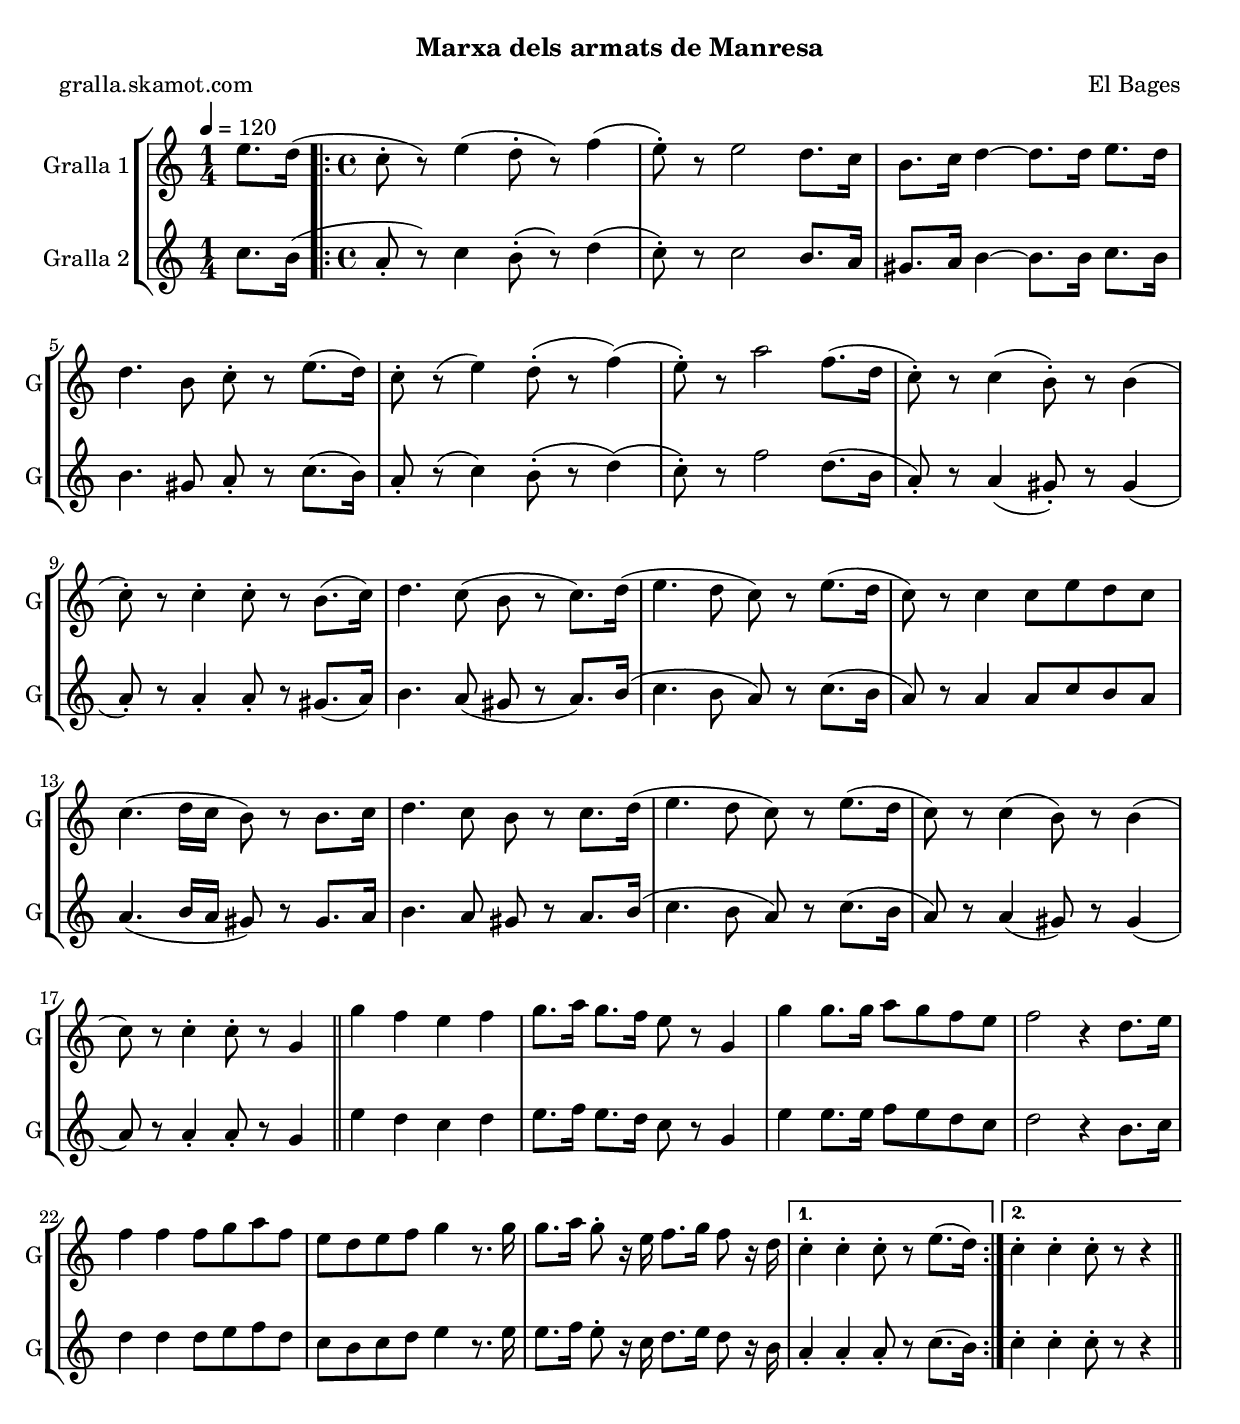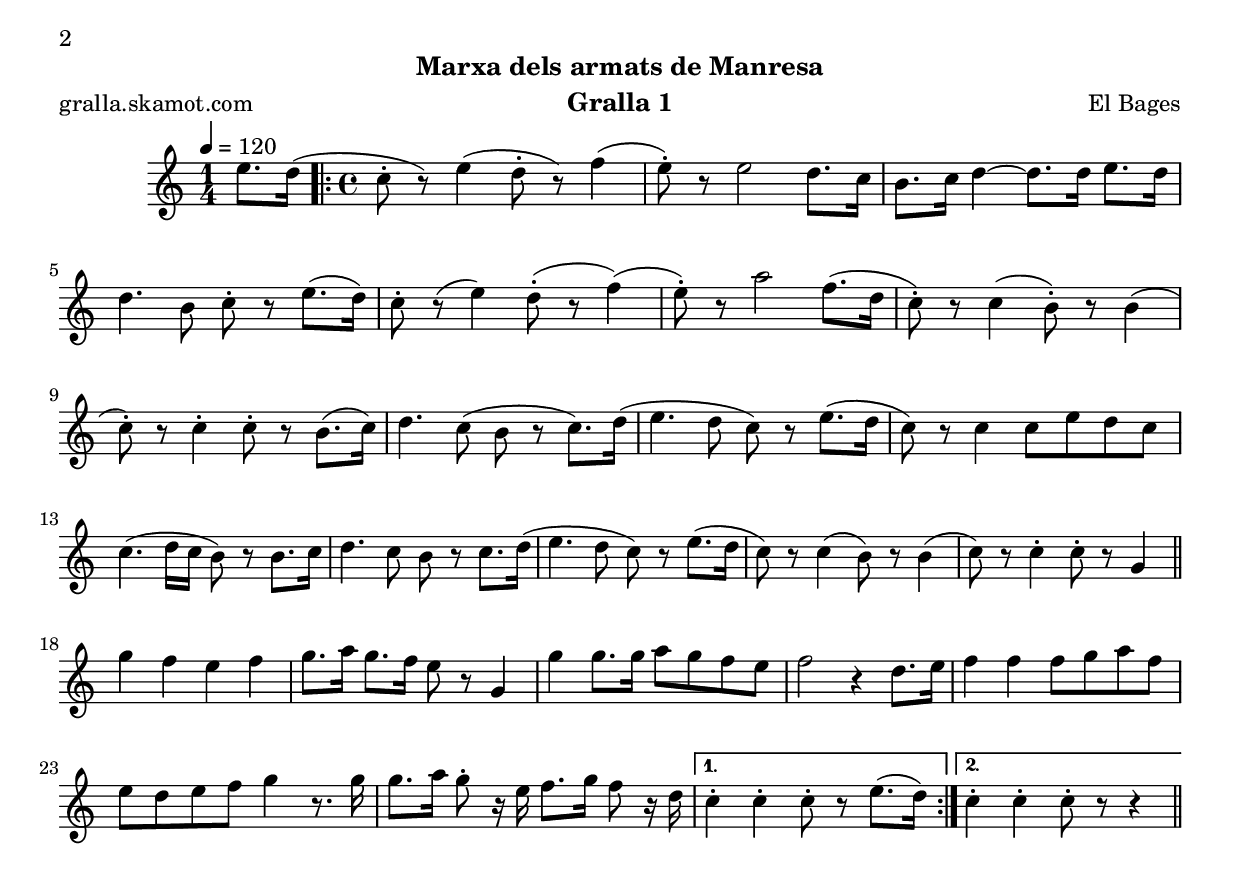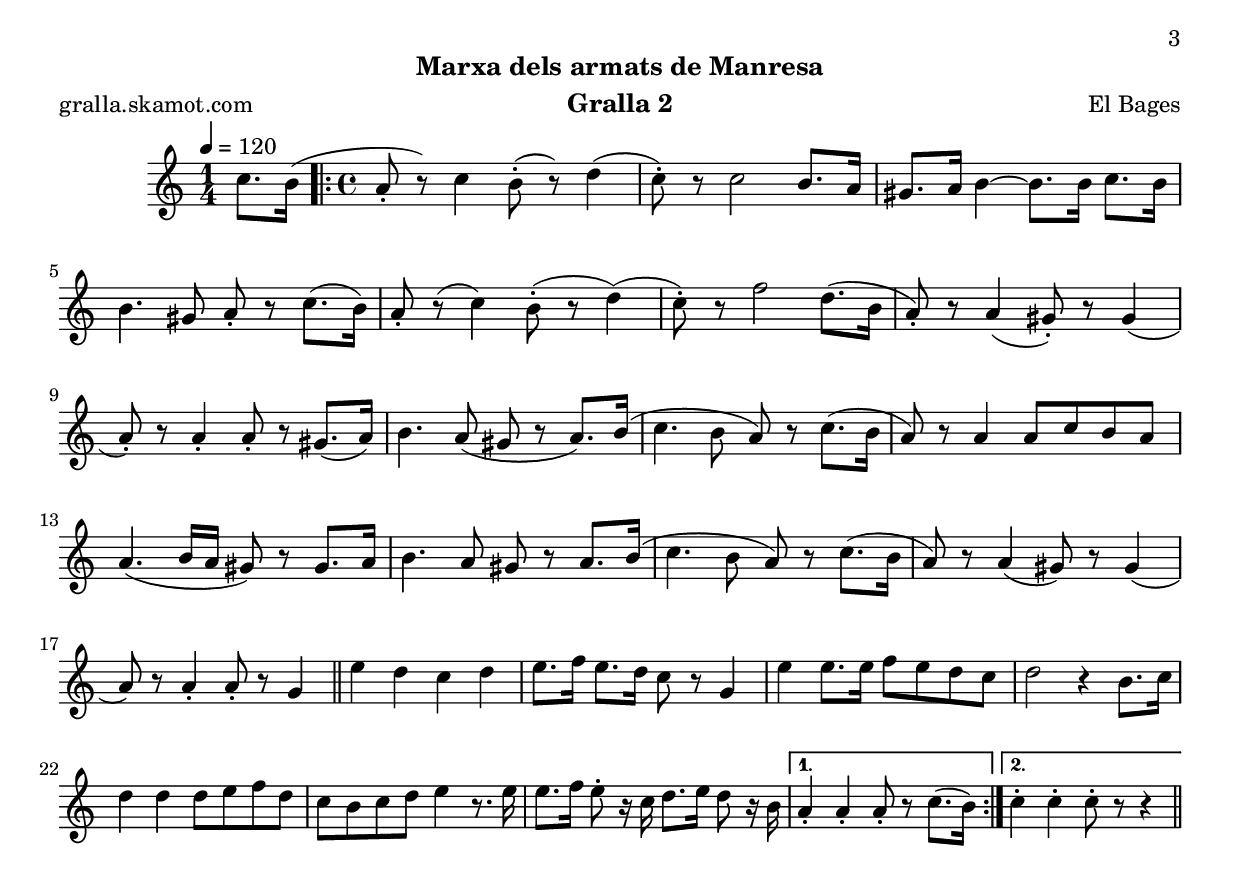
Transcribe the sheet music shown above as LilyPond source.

\version "2.16.2"

\header {
  dedication=""
  title=""
  subtitle="Marxa dels armats de Manresa"
  subsubtitle=""
  poet="gralla.skamot.com"
  meter=""
  piece=""
  composer="El Bages"
  arranger=""
  opus=""
  instrument=""
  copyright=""
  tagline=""
}

liniaroAa =
\relative e''
{
  \tempo 4=120
  \clef treble
  \key c \major
  \time 1/4
  e8. d16 (  |
  \time 4/4   \repeat volta 2 { c8-. r ) e4 ( d8-. r ) f4 (  |
  e8-. ) r e2 d8. c16  |
  b8. c16 d4 ~ d8. d16 e8. d16  |
  %05
  d4. b8 c-. r e8. ( d16 )  |
  c8-. r ( e4 ) d8-. ( r f4 ) (  |
  e8-. ) r a2 f8. ( d16  |
  c8-. ) r c4 ( b8-. ) r b4 (  |
  c8-. ) r c4-. c8-. r b8. ( c16 )  |
  %10
  d4. c8 ( b r c8. ) d16 (  |
  e4. d8 c ) r e8. ( d16  |
  c8 ) r c4 c8 e d c  |
  c4. ( d16 c b8 ) r b8. c16  |
  d4. c8 b r c8. d16 (  |
  %15
  e4. d8 c ) r e8. ( d16  |
  c8 ) r c4 ( b8 ) r b4 (  |
  c8 ) r c4-. c8-. r g4  \bar "||"
  g'4 f e f  |
  g8. a16 g8. f16 e8 r g,4  |
  %20
  g'4 g8. g16 a8 g f e  |
  f2 r4 d8. e16  |
  f4 f f8 g a f  |
  e8 d e f g4 r8. g16  |
  g8. a16 g8-. r16 e f8. g16 f8 r16 d }
  %25
  \alternative { { c4-. c-. c8-. r e8. ( d16 ) }
  { c4-. c-. c8-. r r4 } } \bar "||"
}

liniaroAb =
\relative c''
{
  \tempo 4=120
  \clef treble
  \key c \major
  \time 1/4
  c8. b16 (  |
  \time 4/4   \repeat volta 2 { a8-. r ) c4 b8-. ( r ) d4 (  |
  c8-. ) r c2 b8. a16  |
  gis8. a16 b4 ~ b8. b16 c8. b16  |
  %05
  b4. gis8 a-. r c8. ( b16 )  |
  a8-. r ( c4 ) b8-. ( r d4 ) (  |
  c8-. ) r f2 d8. ( b16  |
  a8-. ) r a4 ( gis8-. ) r gis4 (  |
  a8-. ) r a4-. a8-. r gis8. ( a16 )  |
  %10
  b4. a8 ( gis r a8. ) b16 (  |
  c4. b8 a ) r c8. ( b16  |
  a8 ) r a4 a8 c b a  |
  a4. ( b16 a gis8 ) r gis8. a16  |
  b4. a8 gis r a8. b16 (  |
  %15
  c4. b8 a ) r c8. ( b16  |
  a8 ) r a4 ( gis8 ) r gis4 (  |
  a8 ) r a4-. a8-. r g4  \bar "||"
  e'4 d c d  |
  e8. f16 e8. d16 c8 r g4  |
  %20
  e'4 e8. e16 f8 e d c  |
  d2 r4 b8. c16  |
  d4 d d8 e f d  |
  c8 b c d e4 r8. e16  |
  e8. f16 e8-. r16 c d8. e16 d8 r16 b }
  %25
  \alternative { { a4-. a-. a8-. r c8. ( b16 ) }
  { c4-. c-. c8-. r r4 } } \bar "||"
}

\bookpart {
  \score {
    \new StaffGroup {
      \override Score.RehearsalMark.self-alignment-X = #LEFT
      <<
        \new Staff \with {instrumentName = #"Gralla 1" shortInstrumentName = #"G"} \liniaroAa
        \new Staff \with {instrumentName = #"Gralla 2" shortInstrumentName = #"G"} \liniaroAb
      >>
    }
    \layout {}
  }
  \score { \unfoldRepeats
    \new StaffGroup {
      \override Score.RehearsalMark.self-alignment-X = #LEFT
      <<
        \new Staff \with {instrumentName = #"Gralla 1" shortInstrumentName = #"G"} \liniaroAa
        \new Staff \with {instrumentName = #"Gralla 2" shortInstrumentName = #"G"} \liniaroAb
      >>
    }
    \midi {
      \set Staff.midiInstrument = "oboe"
      \set DrumStaff.midiInstrument = "drums"
    }
  }
}

\bookpart {
  \header {instrument="Gralla 1"}
  \score {
    \new StaffGroup {
      \override Score.RehearsalMark.self-alignment-X = #LEFT
      <<
        \new Staff \liniaroAa
      >>
    }
    \layout {}
  }
  \score { \unfoldRepeats
    \new StaffGroup {
      \override Score.RehearsalMark.self-alignment-X = #LEFT
      <<
        \new Staff \liniaroAa
      >>
    }
    \midi {
      \set Staff.midiInstrument = "oboe"
      \set DrumStaff.midiInstrument = "drums"
    }
  }
}

\bookpart {
  \header {instrument="Gralla 2"}
  \score {
    \new StaffGroup {
      \override Score.RehearsalMark.self-alignment-X = #LEFT
      <<
        \new Staff \liniaroAb
      >>
    }
    \layout {}
  }
  \score { \unfoldRepeats
    \new StaffGroup {
      \override Score.RehearsalMark.self-alignment-X = #LEFT
      <<
        \new Staff \liniaroAb
      >>
    }
    \midi {
      \set Staff.midiInstrument = "oboe"
      \set DrumStaff.midiInstrument = "drums"
    }
  }
}

